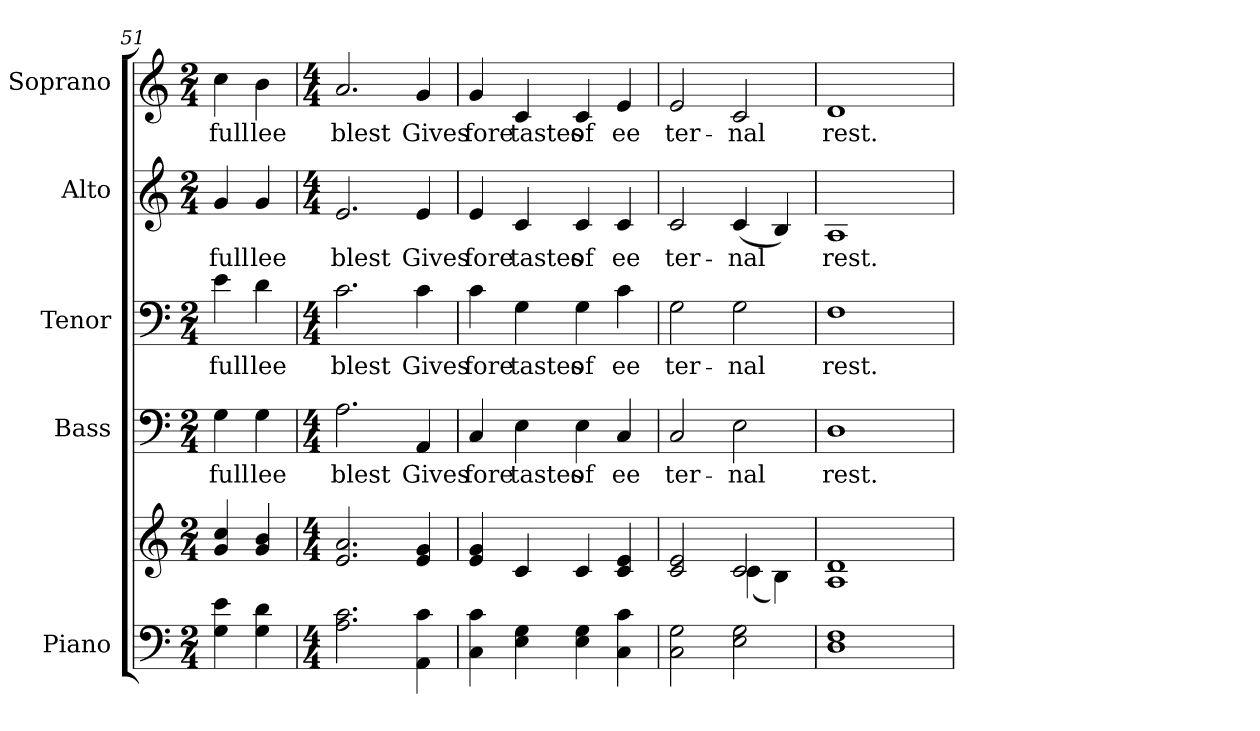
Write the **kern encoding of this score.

**kern	**kern	**kern	**text	**kern	**text	**kern	**text	**kern	**text
*part5	*part5	*part4	*part4	*part3	*part3	*part2	*part2	*part1	*part1
*staff6	*staff5	*staff4	*staff4	*staff3	*staff3	*staff2	*staff2	*staff1	*staff1
*I"Piano	*	*I"Bass	*	*I"Tenor	*	*I"Alto	*	*I"Soprano	*
*I'Pno.	*	*I'B.	*	*I'T.	*	*I'A.	*	*I'S.	*
*clefF4	*clefG2	*clefF4	*	*clefF4	*	*clefG2	*	*clefG2	*
*k[]	*k[]	*k[]	*	*k[]	*	*k[]	*	*k[]	*
*C:	*C:	*C:	*	*C:	*	*C:	*	*C:	*
*M2/4	*M2/4	*M2/4	*	*M2/4	*	*M2/4	*	*M2/4	*
=51	=51	=51	=51	=51	=51	=51	=51	=51	=51
!	!	!	!LO:LY:b:color=#000000	!	!	!	!	!	!
!	!	!	!	!	!LO:LY:b:color=#000000	!	!	!	!
!	!	!	!	!	!	!	!LO:LY:b:color=#000000	!	!
!	!	!	!	!	!	!	!	!	!LO:LY:b:color=#000000
4Gi\ 4ei	4gi/ 4cci	4Gi\	full	4ei\	full	4gi/	full	4cci\	full
!	!	!	!LO:LY:b:color=#000000	!	!	!	!	!	!
!	!	!	!	!	!LO:LY:b:color=#000000	!	!	!	!
!	!	!	!	!	!	!	!LO:LY:b:color=#000000	!	!
!	!	!	!	!	!	!	!	!	!LO:LY:b:color=#000000
4Gi\ 4di	4gi/ 4bi	4Gi\	lee	4di\	lee	4gi/	lee	4bi\	lee
=52	=52	=52	=52	=52	=52	=52	=52	=52	=52
*M4/4	*M4/4	*M4/4	*	*M4/4	*	*M4/4	*	*M4/4	*
!	!	!	!LO:LY:b:color=#000000	!	!	!	!	!	!
!	!	!	!	!	!LO:LY:b:color=#000000	!	!	!	!
!	!	!	!	!	!	!	!LO:LY:b:color=#000000	!	!
!	!	!	!	!	!	!	!	!	!LO:LY:b:color=#000000
2.Ai\ 2.ci	2.ei/ 2.ai	2.Ai\	blest	2.ci\	blest	2.ei/	blest	2.ai/	blest
!	!	!	!LO:LY:b:color=#000000	!	!	!	!	!	!
!	!	!	!	!	!LO:LY:b:color=#000000	!	!	!	!
!	!	!	!	!	!	!	!LO:LY:b:color=#000000	!	!
!	!	!	!	!	!	!	!	!	!LO:LY:b:color=#000000
4AAi\ 4ci	4ei/ 4gi	4AAi/	Gives	4ci\	Gives	4ei/	Gives	4gi/	Gives
!!LO:PB:g=z
=53	=53	=53	=53	=53	=53	=53	=53	=53	=53
*	*^	*	*	*	*	*	*	*	*
!	!	!	!	!LO:LY:b:color=#000000	!	!	!	!	!	!
!	!	!	!	!	!	!LO:LY:b:color=#000000	!	!	!	!
!	!	!	!	!	!	!	!	!LO:LY:b:color=#000000	!	!
!	!	!	!	!	!	!	!	!	!	!LO:LY:b:color=#000000
4Ci\ 4ci	4ei/ 4gi	2ryy	4Ci/	fore	4ci\	fore	4ei/	fore	4gi/	fore
!	!	!	!	!LO:LY:b:color=#000000	!	!	!	!	!	!
!	!	!	!	!	!	!LO:LY:b:color=#000000	!	!	!	!
!	!	!	!	!	!	!	!	!LO:LY:b:color=#000000	!	!
!	!	!	!	!	!	!	!	!	!	!LO:LY:b:color=#000000
4Ei\ 4Gi	4ci/	.	4Ei\	tastes	4Gi\	tastes	4ci/	tastes	4ci/	tastes
!	!	!	!	!LO:LY:b:color=#000000	!	!	!	!	!	!
!	!	!	!	!	!	!LO:LY:b:color=#000000	!	!	!	!
!	!	!	!	!	!	!	!	!LO:LY:b:color=#000000	!	!
!	!	!	!	!	!	!	!	!	!	!LO:LY:b:color=#000000
4Ei\ 4Gi	4ci/	2ryy	4Ei\	of	4Gi\	of	4ci/	of	4ci/	of
!	!	!	!	!LO:LY:b:color=#000000	!	!	!	!	!	!
!	!	!	!	!	!	!LO:LY:b:color=#000000	!	!	!	!
!	!	!	!	!	!	!	!	!LO:LY:b:color=#000000	!	!
!	!	!	!	!	!	!	!	!	!	!LO:LY:b:color=#000000
4Ci\ 4ci	4ci/ 4ei	.	4Ci/	ee	4ci\	ee	4ci/	ee	4ei/	ee
=54	=54	=54	=54	=54	=54	=54	=54	=54	=54	=54
!	!	!	!	!LO:LY:b:color=#000000	!	!	!	!	!	!
!	!	!	!	!	!	!LO:LY:b:color=#000000	!	!	!	!
!	!	!	!	!	!	!	!	!LO:LY:b:color=#000000	!	!
!	!	!	!	!	!	!	!	!	!	!LO:LY:b:color=#000000
2Ci\ 2Gi	2ci/ 2ei	2ryy	2Ci/	ter-	2Gi\	ter-	2ci/	ter-	2ei/	ter-
!	!	!	!	!LO:LY:b:color=#000000	!	!	!	!	!	!
!	!	!	!	!	!	!LO:LY:b:color=#000000	!	!	!	!
!	!	!	!	!	!	!	!	!LO:LY:b:color=#000000	!	!
!	!	!	!	!	!	!	!	!	!	!LO:LY:b:color=#000000
2Ei\ 2Gi	2ci/	(4ci\	2Ei\	-nal	2Gi\	-nal	(4ci/	-nal	2ci/	-nal
.	.	4Bi\)	.	.	.	.	4Bi/)	.	.	.
=55	=55	=55	=55	=55	=55	=55	=55	=55	=55	=55
!	!	!	!	!LO:LY:b:color=#000000	!	!	!	!	!	!
!	!	!	!	!	!	!LO:LY:b:color=#000000	!	!	!	!
!	!	!	!	!	!	!	!	!LO:LY:b:color=#000000	!	!
!	!	!	!	!	!	!	!	!	!	!LO:LY:b:color=#000000
1Di 1Fi	1Ai 1di	2ryy	1Di	rest.	1Fi	rest.	1Ai	rest.	1di	rest.
.	.	2ryy	.	.	.	.	.	.	.	.
*	*v	*v	*	*	*	*	*	*	*	*
=	=	=	=	=	=	=	=	=	=
*-	*-	*-	*-	*-	*-	*-	*-	*-	*-
